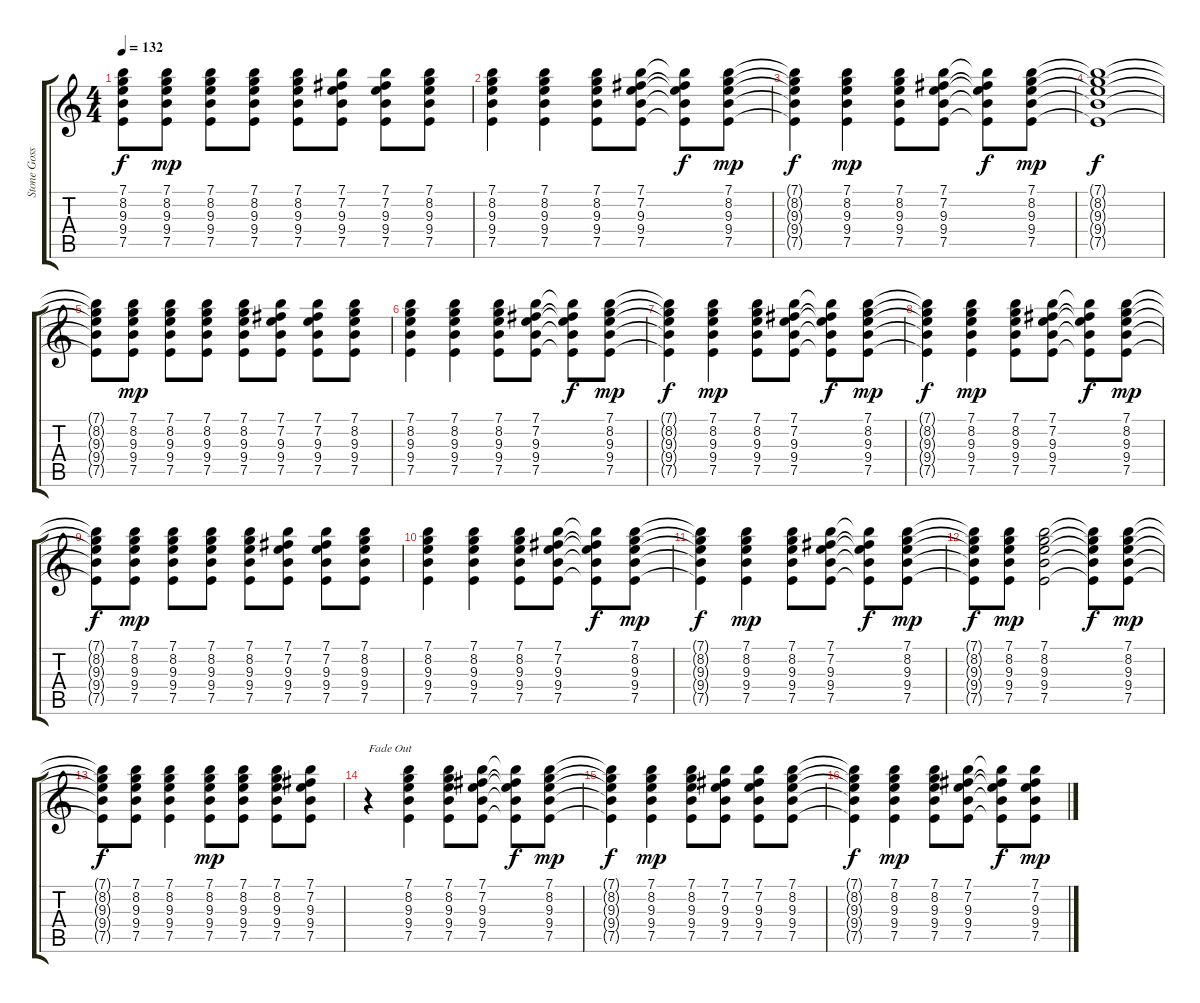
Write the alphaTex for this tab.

\track ("Stone Gossard" "Stone Goss") {instrument distortionguitar}
\staff {score tabs}
\tuning (E4 B3 G3 D3 A2 E2) {hide}
\ts (4 4)
\tempo 132
\clef g2
\ks c
(7.1{t} 8.2{t} 9.3{t} 9.4{t} 7.5{t}).8{dy f} (7.1 8.2 9.3 9.4 7.5).8{dy mp} (7.1 8.2 9.3 9.4 7.5).8 (7.1 8.2 9.3 9.4 7.5).8 (7.1 8.2 9.3 9.4 7.5).8 (7.1 7.2 9.3 9.4 7.5).8 (7.1 7.2 9.3 9.4 7.5).8 (7.1 8.2 9.3 9.4 7.5).8 |
(7.1 8.2 9.3 9.4 7.5).4 (7.1 8.2 9.3 9.4 7.5).4 (7.1 8.2 9.3 9.4 7.5).8 (7.1 7.2 9.3 9.4 7.5).8 (7.1{t} 7.2{t} 9.3{t} 9.4{t} 7.5{t}).8{dy f} (7.1 8.2 9.3 9.4 7.5).8{dy mp} |
(7.1{t} 8.2{t} 9.3{t} 9.4{t} 7.5{t}).4{dy f} (7.1 8.2 9.3 9.4 7.5).4{dy mp} (7.1 8.2 9.3 9.4 7.5).8 (7.1 7.2 9.3 9.4 7.5).8 (7.1{t} 7.2{t} 9.3{t} 9.4{t} 7.5{t}).8{dy f} (7.1 8.2 9.3 9.4 7.5).8{dy mp} |
(7.1{t} 8.2{t} 9.3{t} 9.4{t} 7.5{t}).1{dy f} |
(7.1{t} 8.2{t} 9.3{t} 9.4{t} 7.5{t}).8 (7.1 8.2 9.3 9.4 7.5).8{dy mp} (7.1 8.2 9.3 9.4 7.5).8 (7.1 8.2 9.3 9.4 7.5).8 (7.1 8.2 9.3 9.4 7.5).8 (7.1 7.2 9.3 9.4 7.5).8 (7.1 7.2 9.3 9.4 7.5).8 (7.1 8.2 9.3 9.4 7.5).8 |
(7.1 8.2 9.3 9.4 7.5).4 (7.1 8.2 9.3 9.4 7.5).4 (7.1 8.2 9.3 9.4 7.5).8 (7.1 7.2 9.3 9.4 7.5).8 (7.1{t} 7.2{t} 9.3{t} 9.4{t} 7.5{t}).8{dy f} (7.1 8.2 9.3 9.4 7.5).8{dy mp} |
(7.1{t} 8.2{t} 9.3{t} 9.4{t} 7.5{t}).4{dy f} (7.1 8.2 9.3 9.4 7.5).4{dy mp} (7.1 8.2 9.3 9.4 7.5).8 (7.1 7.2 9.3 9.4 7.5).8 (7.1{t} 7.2{t} 9.3{t} 9.4{t} 7.5{t}).8{dy f} (7.1 8.2 9.3 9.4 7.5).8{dy mp} |
(7.1{t} 8.2{t} 9.3{t} 9.4{t} 7.5{t}).4{dy f} (7.1 8.2 9.3 9.4 7.5).4{dy mp} (7.1 8.2 9.3 9.4 7.5).8 (7.1 7.2 9.3 9.4 7.5).8 (7.1{t} 7.2{t} 9.3{t} 9.4{t} 7.5{t}).8{dy f} (7.1 8.2 9.3 9.4 7.5).8{dy mp} |
(7.1{t} 8.2{t} 9.3{t} 9.4{t} 7.5{t}).8{dy f} (7.1 8.2 9.3 9.4 7.5).8{dy mp} (7.1 8.2 9.3 9.4 7.5).8 (7.1 8.2 9.3 9.4 7.5).8 (7.1 8.2 9.3 9.4 7.5).8 (7.1 7.2 9.3 9.4 7.5).8 (7.1 7.2 9.3 9.4 7.5).8 (7.1 8.2 9.3 9.4 7.5).8 |
(7.1 8.2 9.3 9.4 7.5).4 (7.1 8.2 9.3 9.4 7.5).4 (7.1 8.2 9.3 9.4 7.5).8 (7.1 7.2 9.3 9.4 7.5).8 (7.1{t} 7.2{t} 9.3{t} 9.4{t} 7.5{t}).8{dy f} (7.1 8.2 9.3 9.4 7.5).8{dy mp} |
(7.1{t} 8.2{t} 9.3{t} 9.4{t} 7.5{t}).4{dy f} (7.1 8.2 9.3 9.4 7.5).4{dy mp} (7.1 8.2 9.3 9.4 7.5).8 (7.1 7.2 9.3 9.4 7.5).8 (7.1{t} 7.2{t} 9.3{t} 9.4{t} 7.5{t}).8{dy f} (7.1 8.2 9.3 9.4 7.5).8{dy mp} |
(7.1{t} 8.2{t} 9.3{t} 9.4{t} 7.5{t}).8{dy f} (7.1 8.2 9.3 9.4 7.5).8{dy mp} (7.1 8.2 9.3 9.4 7.5).2 (7.1{t} 8.2{t} 9.3{t} 9.4{t} 7.5{t}).8{dy f} (7.1 8.2 9.3 9.4 7.5).8{dy mp} |
(7.1{t} 8.2{t} 9.3{t} 9.4{t} 7.5{t}).8{dy f} (7.1 8.2 9.3 9.4 7.5).8 (7.1 8.2 9.3 9.4 7.5).4 (7.1 8.2 9.3 9.4 7.5).8{dy mp} (7.1 8.2 9.3 9.4 7.5).8 (7.1 8.2 9.3 9.4 7.5).8 (7.1 7.2 9.3 9.4 7.5).8 |
r.4{txt "Fade Out"} (7.1 8.2 9.3 9.4 7.5).4 (7.1 8.2 9.3 9.4 7.5).8 (7.1 7.2 9.3 9.4 7.5).8 (7.1{t} 7.2{t} 9.3{t} 9.4{t} 7.5{t}).8{dy f} (7.1 8.2 9.3 9.4 7.5).8{dy mp} |
(7.1{t} 8.2{t} 9.3{t} 9.4{t} 7.5{t}).4{dy f} (7.1 8.2 9.3 9.4 7.5).4{dy mp} (7.1 8.2 9.3 9.4 7.5).8 (7.1 7.2 9.3 9.4 7.5).8 (7.1 7.2 9.3 9.4 7.5).8 (7.1 8.2 9.3 9.4 7.5).8 |
(7.1{t} 8.2{t} 9.3{t} 9.4{t} 7.5{t}).4{dy f} (7.1 8.2 9.3 9.4 7.5).4{dy mp} (7.1 8.2 9.3 9.4 7.5).8 (7.1 7.2 9.3 9.4 7.5).8 (7.1{t} 7.2{t} 9.3{t} 9.4{t} 7.5{t}).8{dy f} (7.1 7.2 9.3 9.4 7.5).8{dy mp}
